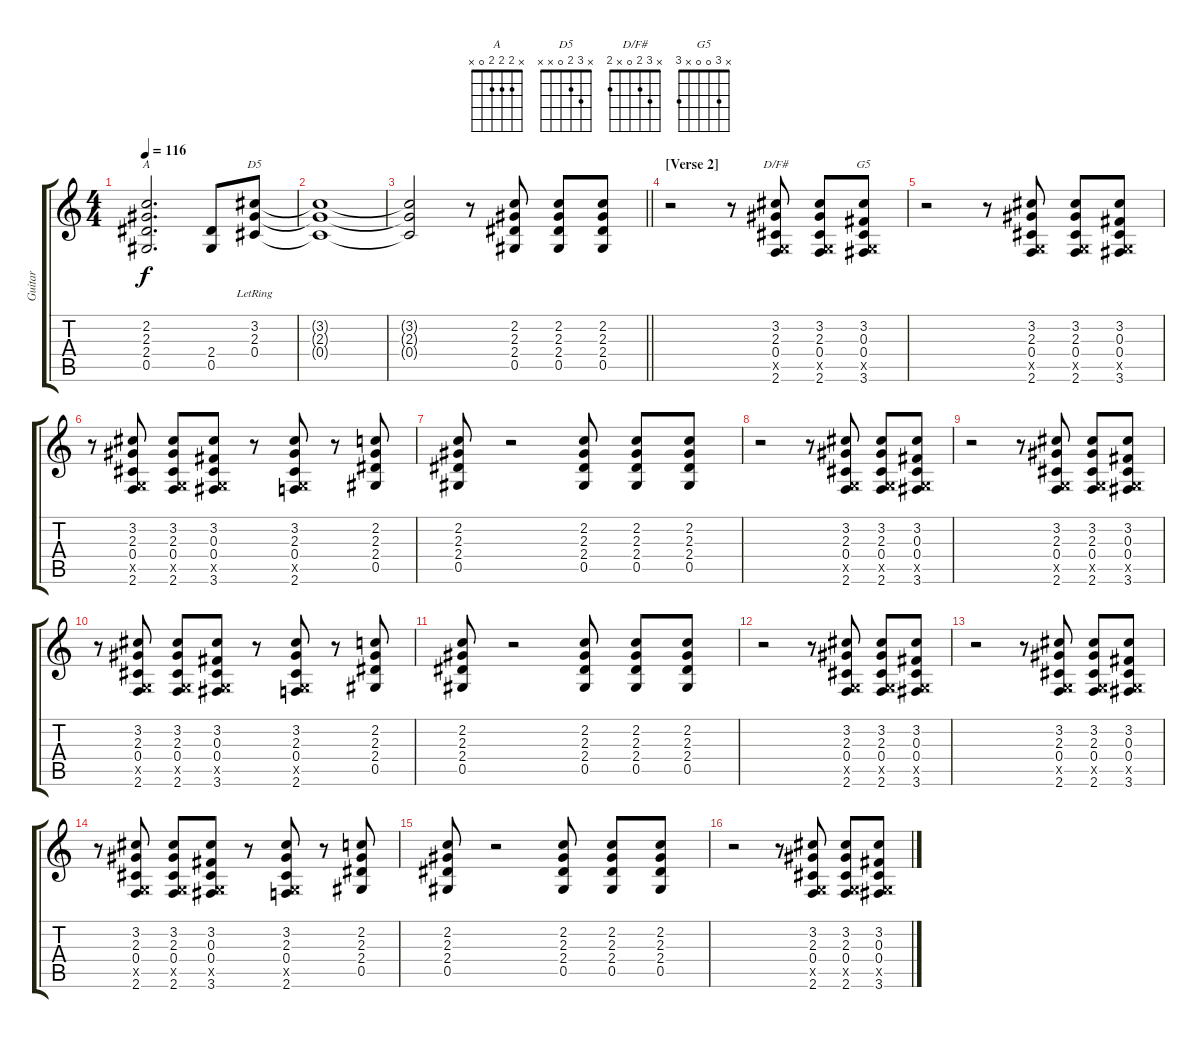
\track ("Guitar" "Guitar") {instrument distortionguitar}
\staff {score tabs}
\tuning (Eb4 Bb3 Gb3 Db3 Ab2 Eb2) {hide}
\chord ("A" x 2 2 2 0 x)
\chord ("D5" x 3 2 0 x x)
\chord ("D/F#" x 3 2 0 x 2)
\chord ("G5" x 3 0 0 x 3)
\ts (4 4)
\tempo 116
\clef g2
\ks c
(2.2 2.3 2.4 0.5).2{d ch "A" dy f} (2.4 0.5).8 (3.2{lr} 2.3{lr} 0.4{lr}).8{ch "D5"} |
(3.2{t} 2.3{t} 0.4{t}).1 |
\barLineRight lightlight
(3.2{t} 2.3{t} 0.4{t}).2 r.8 (2.2 2.3 2.4 0.5).8 (2.2 2.3 2.4 0.5).8 (2.2 2.3 2.4 0.5).8 |
\section ("" "[Verse 2]")
r.2 r.8 (3.2 2.3 0.4 -1.5{x} 2.6).8{ch "D/F#"} (3.2 2.3 0.4 -1.5{x} 2.6).8 (3.2 0.3 0.4 -1.5{x} 3.6).8{ch "G5"} |
r.2 r.8 (3.2 2.3 0.4 -1.5{x} 2.6).8 (3.2 2.3 0.4 -1.5{x} 2.6).8 (3.2 0.3 0.4 -1.5{x} 3.6).8 |
r.8 (3.2 2.3 0.4 -1.5{x} 2.6).8 (3.2 2.3 0.4 -1.5{x} 2.6).8 (3.2 0.3 0.4 -1.5{x} 3.6).8 r.8 (3.2 2.3 0.4 -1.5{x} 2.6).8 r.8 (2.2 2.3 2.4 0.5).8 |
(2.2 2.3 2.4 0.5).8 r.2 (2.2 2.3 2.4 0.5).8 (2.2 2.3 2.4 0.5).8 (2.2 2.3 2.4 0.5).8 |
r.2 r.8 (3.2 2.3 0.4 -1.5{x} 2.6).8 (3.2 2.3 0.4 -1.5{x} 2.6).8 (3.2 0.3 0.4 -1.5{x} 3.6).8 |
r.2 r.8 (3.2 2.3 0.4 -1.5{x} 2.6).8 (3.2 2.3 0.4 -1.5{x} 2.6).8 (3.2 0.3 0.4 -1.5{x} 3.6).8 |
r.8 (3.2 2.3 0.4 -1.5{x} 2.6).8 (3.2 2.3 0.4 -1.5{x} 2.6).8 (3.2 0.3 0.4 -1.5{x} 3.6).8 r.8 (3.2 2.3 0.4 -1.5{x} 2.6).8 r.8 (2.2 2.3 2.4 0.5).8 |
(2.2 2.3 2.4 0.5).8 r.2 (2.2 2.3 2.4 0.5).8 (2.2 2.3 2.4 0.5).8 (2.2 2.3 2.4 0.5).8 |
r.2 r.8 (3.2 2.3 0.4 -1.5{x} 2.6).8 (3.2 2.3 0.4 -1.5{x} 2.6).8 (3.2 0.3 0.4 -1.5{x} 3.6).8 |
r.2 r.8 (3.2 2.3 0.4 -1.5{x} 2.6).8 (3.2 2.3 0.4 -1.5{x} 2.6).8 (3.2 0.3 0.4 -1.5{x} 3.6).8 |
r.8 (3.2 2.3 0.4 -1.5{x} 2.6).8 (3.2 2.3 0.4 -1.5{x} 2.6).8 (3.2 0.3 0.4 -1.5{x} 3.6).8 r.8 (3.2 2.3 0.4 -1.5{x} 2.6).8 r.8 (2.2 2.3 2.4 0.5).8 |
(2.2 2.3 2.4 0.5).8 r.2 (2.2 2.3 2.4 0.5).8 (2.2 2.3 2.4 0.5).8 (2.2 2.3 2.4 0.5).8 |
r.2 r.8 (3.2 2.3 0.4 -1.5{x} 2.6).8 (3.2 2.3 0.4 -1.5{x} 2.6).8 (3.2 0.3 0.4 -1.5{x} 3.6).8
